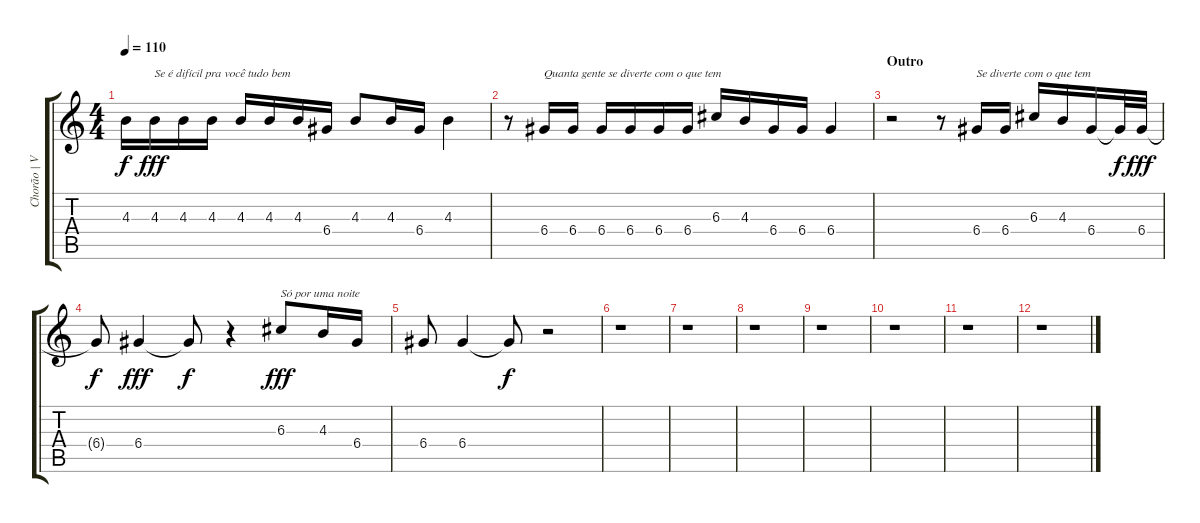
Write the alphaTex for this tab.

\track ("Chorão | Vocal" "Chorão | V") {instrument overdrivenguitar}
\staff {score tabs}
\tuning (E4 B3 G3 D3 A2 E2) {hide}
\ts (4 4)
\tempo 110
\clef g2
\ks c
4.3{t}.16{dy f} 4.3.16{txt "Se é difícil pra você tudo bem" dy fff} 4.3.16 4.3.16 4.3.16 4.3.16 4.3.16 6.4.16 4.3.8 4.3.16 6.4.16 4.3.4 |
r.8 6.4.16{txt "Quanta gente se diverte com o que tem"} 6.4.16 6.4.16 6.4.16 6.4.16 6.4.16 6.3.16 4.3.16 6.4.16 6.4.16 6.4.4 |
\section ("" "Outro")
r.2 r.8 6.4.16{txt "Se diverte com o que tem"} 6.4.16 6.3.16 4.3.16 6.4.16 6.4{t}.32{dy f} 6.4.32{dy fff} |
6.4{t}.8{dy f} 6.4.4{dy fff} 6.4{t}.8{dy f} r.4 6.3.8{txt "Só por uma noite" dy fff} 4.3.16 6.4.16 |
6.4.8 6.4.4 6.4{t}.8{dy f} r.2 |
r.1 |
r.1 |
r.1 |
r.1 |
r.1 |
r.1 |
r.1
